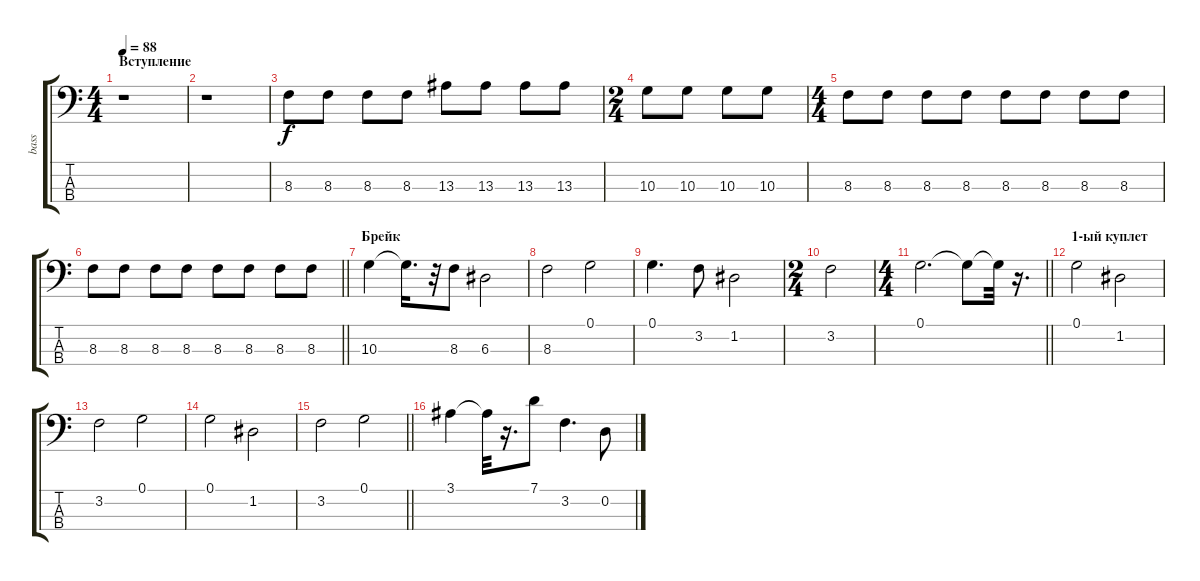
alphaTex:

\track ("bass" "bass") {instrument electricbasspick}
\staff {score tabs}
\tuning (G2 D2 A1 E1) {hide}
\ts (4 4)
\section ("" "Вступление")
\tempo 88
\clef f4
\ks c
r.1{dy f instrument electricbasspick} |
r.1 |
8.3.8 8.3.8 8.3.8 8.3.8 13.3.8 13.3.8 13.3.8 13.3.8 |
\ts (2 4)
10.3.8 10.3.8 10.3.8 10.3.8 |
\ts (4 4)
8.3.8 8.3.8 8.3.8 8.3.8 8.3.8 8.3.8 8.3.8 8.3.8 |
\barLineRight lightlight
8.3.8 8.3.8 8.3.8 8.3.8 8.3.8 8.3.8 8.3.8 8.3.8 |
\section ("" "Брейк")
10.3.4 10.3{t}.16{d} r.32 8.3.8 6.3.2 |
8.3.2 0.1.2 |
0.1.4{d} 3.2.8 1.2.2 |
\ts (2 4)
3.2.2 |
\ts (4 4)
\barLineRight lightlight
0.1.2{d} 0.1{t}.8 0.1{t}.32 r.16{d} |
\section ("" "1-ый куплет")
0.1.2 1.2.2 |
3.2.2 0.1.2 |
0.1.2 1.2.2 |
\barLineRight lightlight
3.2.2 0.1.2 |
3.1.4 3.1{t}.32 r.16{d} 7.1.8 3.2.4{d} 0.2.8
